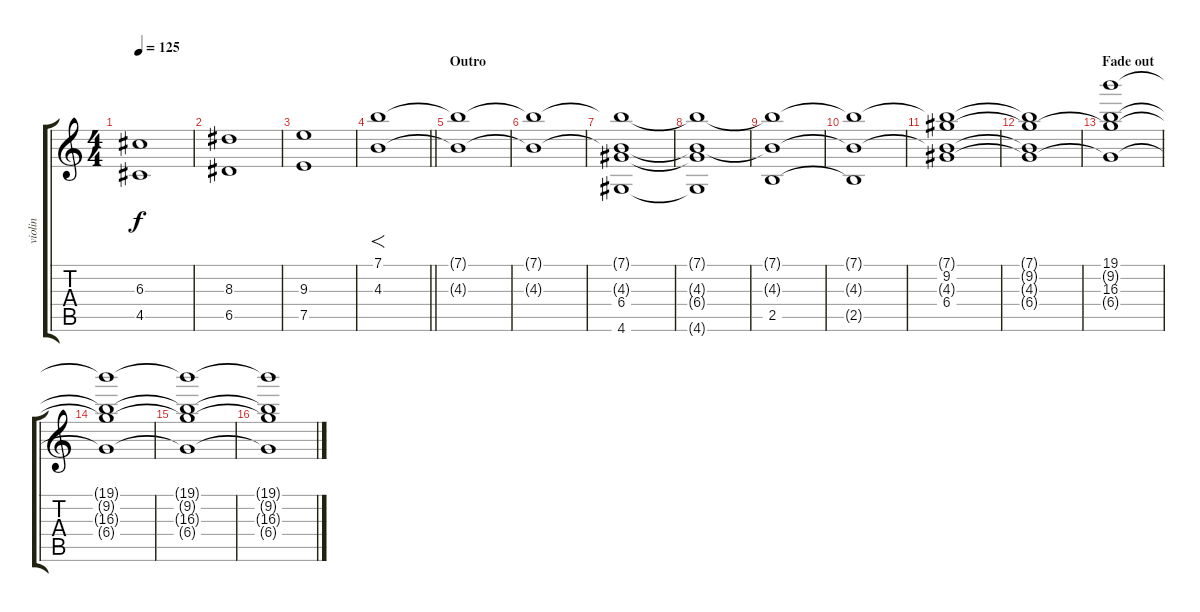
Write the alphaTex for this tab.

\track ("violin" "violin") {instrument tremolostrings}
\staff {score tabs}
\tuning (E5 B4 G4 D4 A3 E3) {hide}
\ts (4 4)
\tempo 125
\clef g2
\ks c
(6.3 4.5).1{dy f} |
(8.3 6.5).1 |
(9.3 7.5).1 |
\barLineRight lightlight
(7.1 4.3).1{f} |
\section ("" "Outro")
(7.1{t} 4.3{t}).1 |
(7.1{t} 4.3{t}).1 |
(7.1{t} 4.3{t} 6.4 4.6).1 |
(7.1{t} 4.3{t} 6.4{t} 4.6{t}).1 |
(7.1{t} 4.3{t} 2.5).1 |
(7.1{t} 4.3{t} 2.5{t}).1 |
(7.1{t} 9.2 4.3{t} 6.4).1 |
(7.1{t} 9.2{t} 4.3{t} 6.4{t}).1 |
\section ("" "Fade out")
(19.1 9.2{t} 16.3 6.4{t}).1 |
(19.1{t} 9.2{t} 16.3{t} 6.4{t}).1 |
(19.1{t} 9.2{t} 16.3{t} 6.4{t}).1 |
(19.1{t} 9.2{t} 16.3{t} 6.4{t}).1
